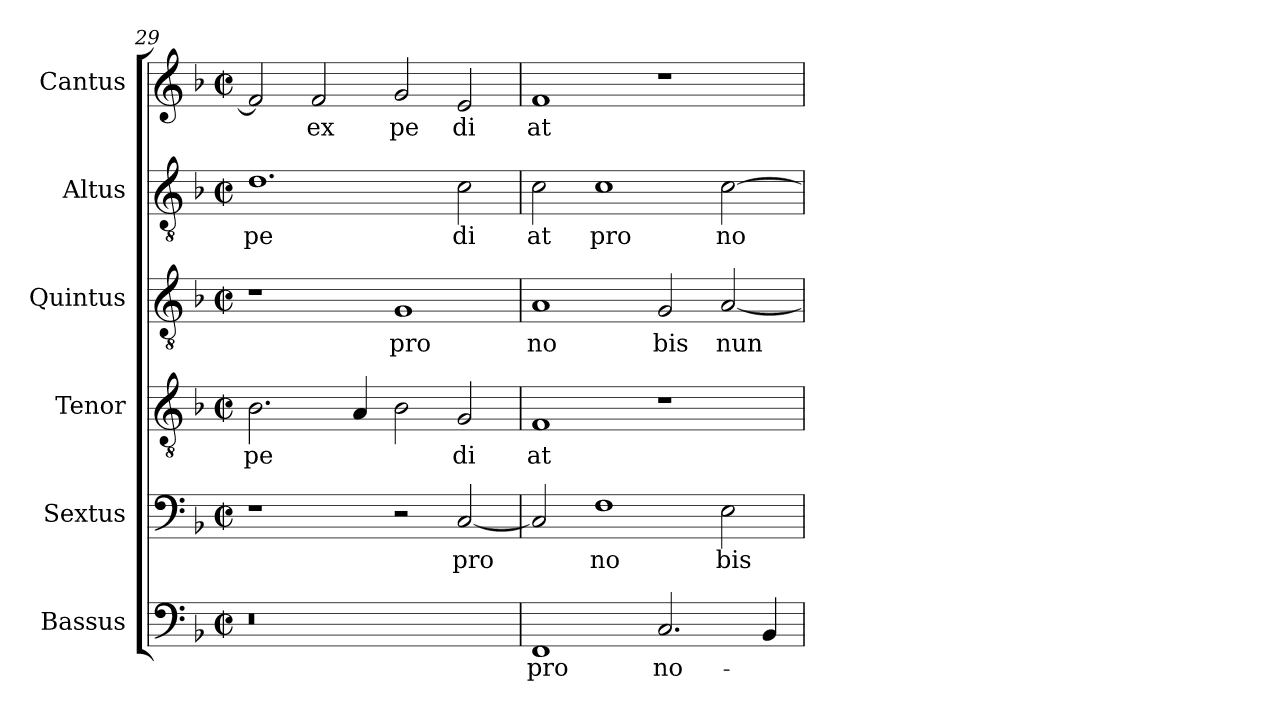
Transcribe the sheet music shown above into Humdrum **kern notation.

**kern	**text	**kern	**text	**kern	**text	**kern	**text	**kern	**text	**kern	**text
*part6	*part6	*part5	*part5	*part4	*part4	*part3	*part3	*part2	*part2	*part1	*part1
*staff6	*staff6	*staff5	*staff5	*staff4	*staff4	*staff3	*staff3	*staff2	*staff2	*staff1	*staff1
*I"Bassus	*	*I"Sextus	*	*I"Tenor	*	*I"Quintus	*	*I"Altus	*	*I"Cantus	*
!!LO:LB:g=z
*clefF4	*	*clefF4	*	*clefGv2	*	*clefGv2	*	*clefGv2	*	*clefG2	*
*k[b-]	*	*k[b-]	*	*k[b-]	*	*k[b-]	*	*k[b-]	*	*k[b-]	*
*F:	*	*F:	*	*F:	*	*F:	*	*F:	*	*F:	*
*M2/2	*	*M2/2	*	*M2/2	*	*M2/2	*	*M2/2	*	*M2/2	*
*met(c|)	*	*met(c|)	*	*met(c|)	*	*met(c|)	*	*met(c|)	*	*met(c|)	*
=29	=29	=29	=29	=29	=29	=29	=29	=29	=29	=29	=29
!	!	!	!	!	!LO:LY:b:cj	!	!	!	!LO:LY:b:cj	!	!
0r	.	1r	.	2.B-\	pe	1r	.	1.d	-pe	2f/]	.
!	!	!	!	!	!	!	!	!	!	!	!LO:LY:b:cj
.	.	.	.	.	.	.	.	.	.	2f/	ex
.	.	.	.	4A/	.	.	.	.	.	.	.
!	!	!	!	!	!	!	!LO:LY:b:cj	!	!	!	!LO:LY:b:cj
.	.	2r	.	2B-\	.	1G	pro	.	.	2g/	pe
!	!	!	!LO:LY:b	!	!LO:LY:b:cj	!	!	!	!LO:LY:b:cj	!	!LO:LY:b:cj
.	.	[<2C/	pro	2G/	di	.	.	2c\	di	2e/	di
=30	=30	=30	=30	=30	=30	=30	=30	=30	=30	=30	=30
!	!LO:LY:b:cj	!	!	!	!LO:LY:b:cj	!	!LO:LY:b:cj	!	!LO:LY:b:cj	!	!LO:LY:b:cj
1FF	pro	2C/]	.	1F	at	1A	no	2c\	at	1f	at
!	!	!	!LO:LY:b:cj	!	!	!	!	!	!LO:LY:b:cj	!	!
.	.	1F	no	.	.	.	.	1c	pro	.	.
!	!LO:LY:b:cj	!	!	!	!	!	!LO:LY:b:cj	!	!	!	!
2.C/	no-	.	.	1r	.	2G/	bis	.	.	1r	.
!	!	!	!LO:LY:b:cj	!	!	!	!LO:LY:b	!	!LO:LY:b:cj	!	!
.	.	2E\	bis	.	.	[<2A/	nun	[>2c\	no	.	.
4BB-/	.	.	.	.	.	.	.	.	.	.	.
=	=	=	=	=	=	=	=	=	=	=	=
*-	*-	*-	*-	*-	*-	*-	*-	*-	*-	*-	*-
